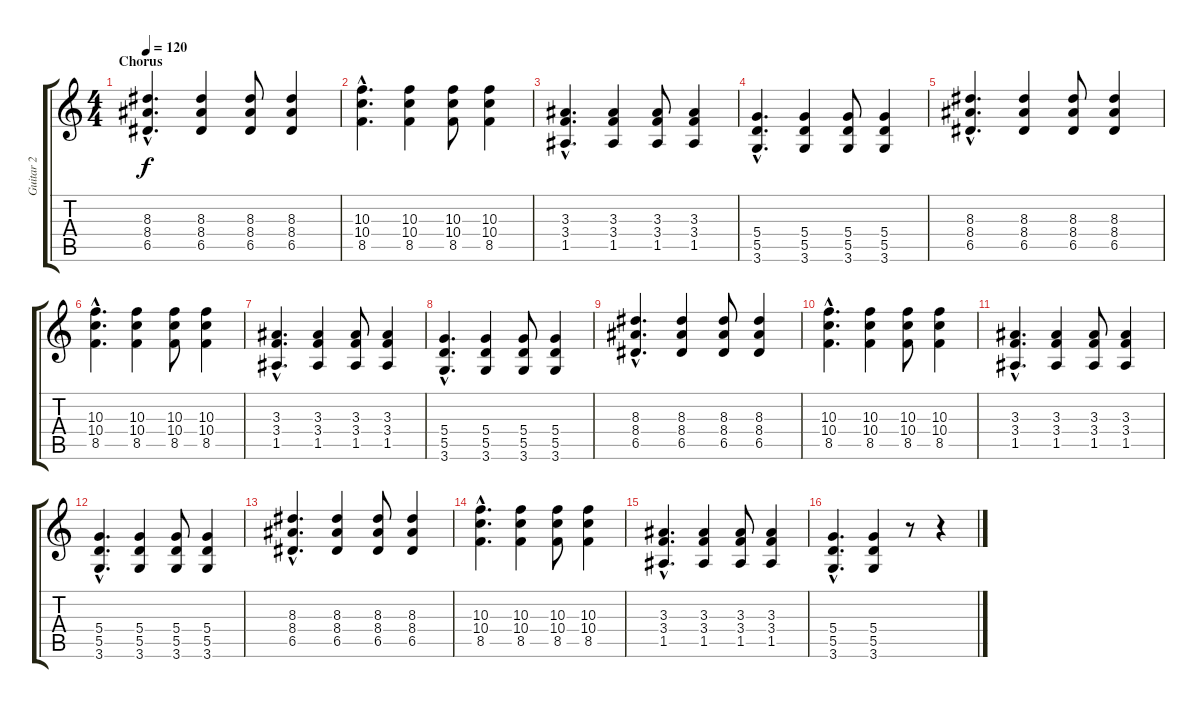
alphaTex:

\track ("Guitar 2" "Guitar 2") {instrument distortionguitar}
\staff {score tabs}
\tuning (E4 B3 G3 D3 A2 E2) {hide}
\ts (4 4)
\section ("" "Chorus")
\tempo 120
\clef g2
\ks c
(8.3{hac} 8.4{hac} 6.5{hac}).4{d dy f} (8.3 8.4 6.5).4 (8.3 8.4 6.5).8 (8.3 8.4 6.5).4 |
(10.3{hac} 10.4{hac} 8.5{hac}).4{d} (10.3 10.4 8.5).4 (10.3 10.4 8.5).8 (10.3 10.4 8.5).4 |
(3.3{hac} 3.4{hac} 1.5{hac}).4{d} (3.3 3.4 1.5).4 (3.3 3.4 1.5).8 (3.3 3.4 1.5).4 |
(5.4{hac} 5.5{hac} 3.6{hac}).4{d} (5.4 5.5 3.6).4 (5.4 5.5 3.6).8 (5.4 5.5 3.6).4 |
(8.3{hac} 8.4{hac} 6.5{hac}).4{d} (8.3 8.4 6.5).4 (8.3 8.4 6.5).8 (8.3 8.4 6.5).4 |
(10.3{hac} 10.4{hac} 8.5{hac}).4{d} (10.3 10.4 8.5).4 (10.3 10.4 8.5).8 (10.3 10.4 8.5).4 |
(3.3{hac} 3.4{hac} 1.5{hac}).4{d} (3.3 3.4 1.5).4 (3.3 3.4 1.5).8 (3.3 3.4 1.5).4 |
(5.4{hac} 5.5{hac} 3.6{hac}).4{d} (5.4 5.5 3.6).4 (5.4 5.5 3.6).8 (5.4 5.5 3.6).4 |
(8.3{hac} 8.4{hac} 6.5{hac}).4{d} (8.3 8.4 6.5).4 (8.3 8.4 6.5).8 (8.3 8.4 6.5).4 |
(10.3{hac} 10.4{hac} 8.5{hac}).4{d} (10.3 10.4 8.5).4 (10.3 10.4 8.5).8 (10.3 10.4 8.5).4 |
(3.3{hac} 3.4{hac} 1.5{hac}).4{d} (3.3 3.4 1.5).4 (3.3 3.4 1.5).8 (3.3 3.4 1.5).4 |
(5.4{hac} 5.5{hac} 3.6{hac}).4{d} (5.4 5.5 3.6).4 (5.4 5.5 3.6).8 (5.4 5.5 3.6).4 |
(8.3{hac} 8.4{hac} 6.5{hac}).4{d} (8.3 8.4 6.5).4 (8.3 8.4 6.5).8 (8.3 8.4 6.5).4 |
(10.3{hac} 10.4{hac} 8.5{hac}).4{d} (10.3 10.4 8.5).4 (10.3 10.4 8.5).8 (10.3 10.4 8.5).4 |
(3.3{hac} 3.4{hac} 1.5{hac}).4{d} (3.3 3.4 1.5).4 (3.3 3.4 1.5).8 (3.3 3.4 1.5).4 |
(5.4{hac} 5.5{hac} 3.6{hac}).4{d} (5.4 5.5 3.6).4 r.8 r.4
